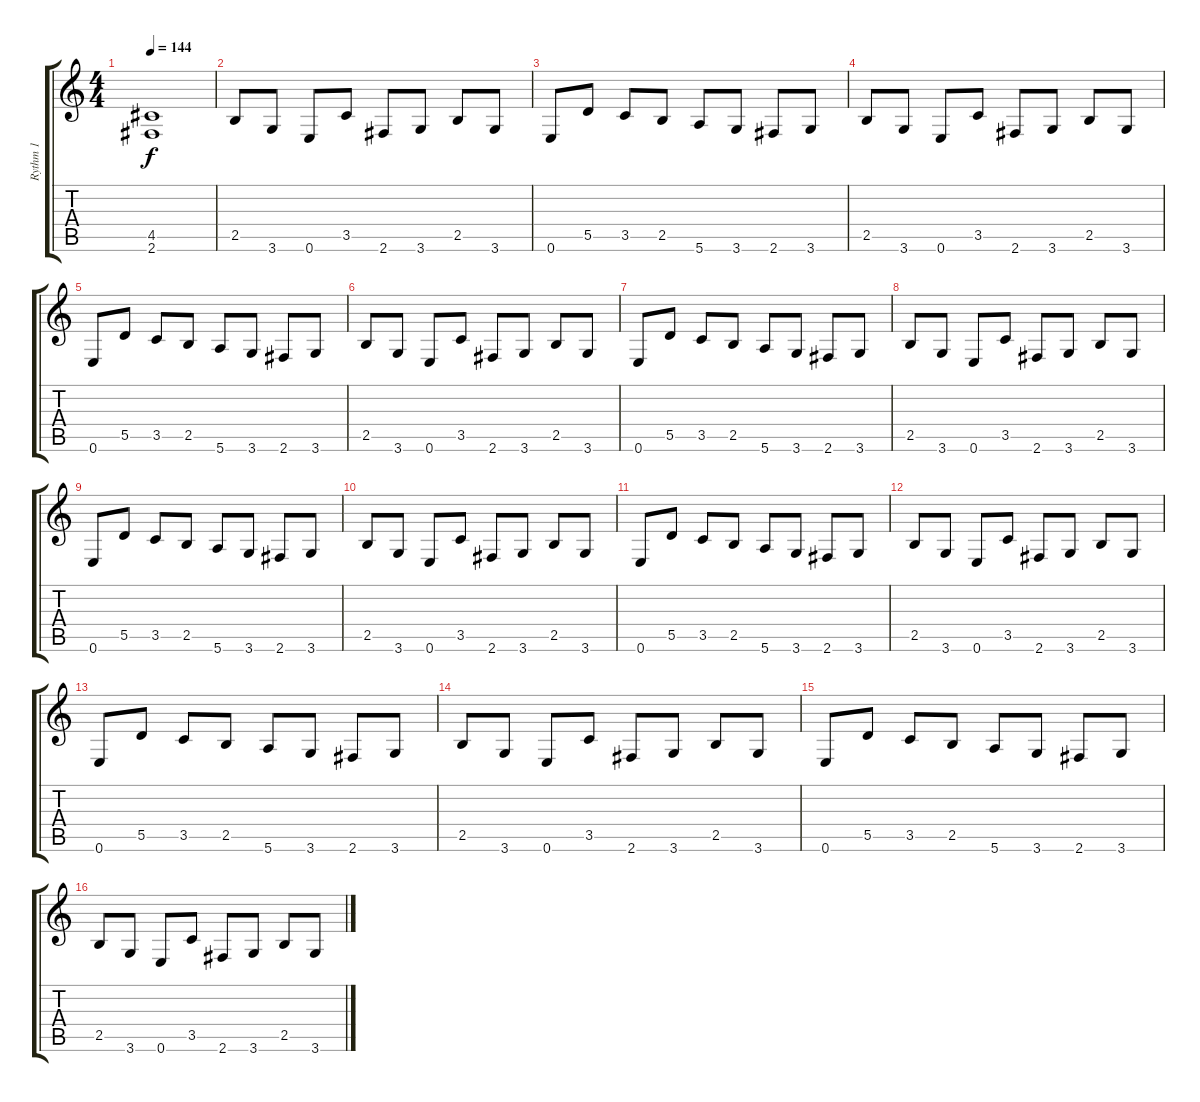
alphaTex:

\track ("Rythm 1" "Rythm 1") {instrument distortionguitar}
\staff {score tabs}
\tuning (E4 B3 G3 D3 A2 E2) {hide}
\ts (4 4)
\tempo 144
\clef g2
\ks c
(4.5{t} 2.6{t}).1{dy f} |
2.5.8 3.6.8 0.6.8 3.5.8 2.6.8 3.6.8 2.5.8 3.6.8 |
0.6.8 5.5.8 3.5.8 2.5.8 5.6.8 3.6.8 2.6.8 3.6.8 |
2.5.8 3.6.8 0.6.8 3.5.8 2.6.8 3.6.8 2.5.8 3.6.8 |
0.6.8 5.5.8 3.5.8 2.5.8 5.6.8 3.6.8 2.6.8 3.6.8 |
2.5.8 3.6.8 0.6.8 3.5.8 2.6.8 3.6.8 2.5.8 3.6.8 |
0.6.8 5.5.8 3.5.8 2.5.8 5.6.8 3.6.8 2.6.8 3.6.8 |
2.5.8 3.6.8 0.6.8 3.5.8 2.6.8 3.6.8 2.5.8 3.6.8 |
0.6.8 5.5.8 3.5.8 2.5.8 5.6.8 3.6.8 2.6.8 3.6.8 |
2.5.8 3.6.8 0.6.8 3.5.8 2.6.8 3.6.8 2.5.8 3.6.8 |
0.6.8 5.5.8 3.5.8 2.5.8 5.6.8 3.6.8 2.6.8 3.6.8 |
2.5.8 3.6.8 0.6.8 3.5.8 2.6.8 3.6.8 2.5.8 3.6.8 |
0.6.8 5.5.8 3.5.8 2.5.8 5.6.8 3.6.8 2.6.8 3.6.8 |
2.5.8 3.6.8 0.6.8 3.5.8 2.6.8 3.6.8 2.5.8 3.6.8 |
0.6.8 5.5.8 3.5.8 2.5.8 5.6.8 3.6.8 2.6.8 3.6.8 |
2.5.8 3.6.8 0.6.8 3.5.8 2.6.8 3.6.8 2.5.8 3.6.8
